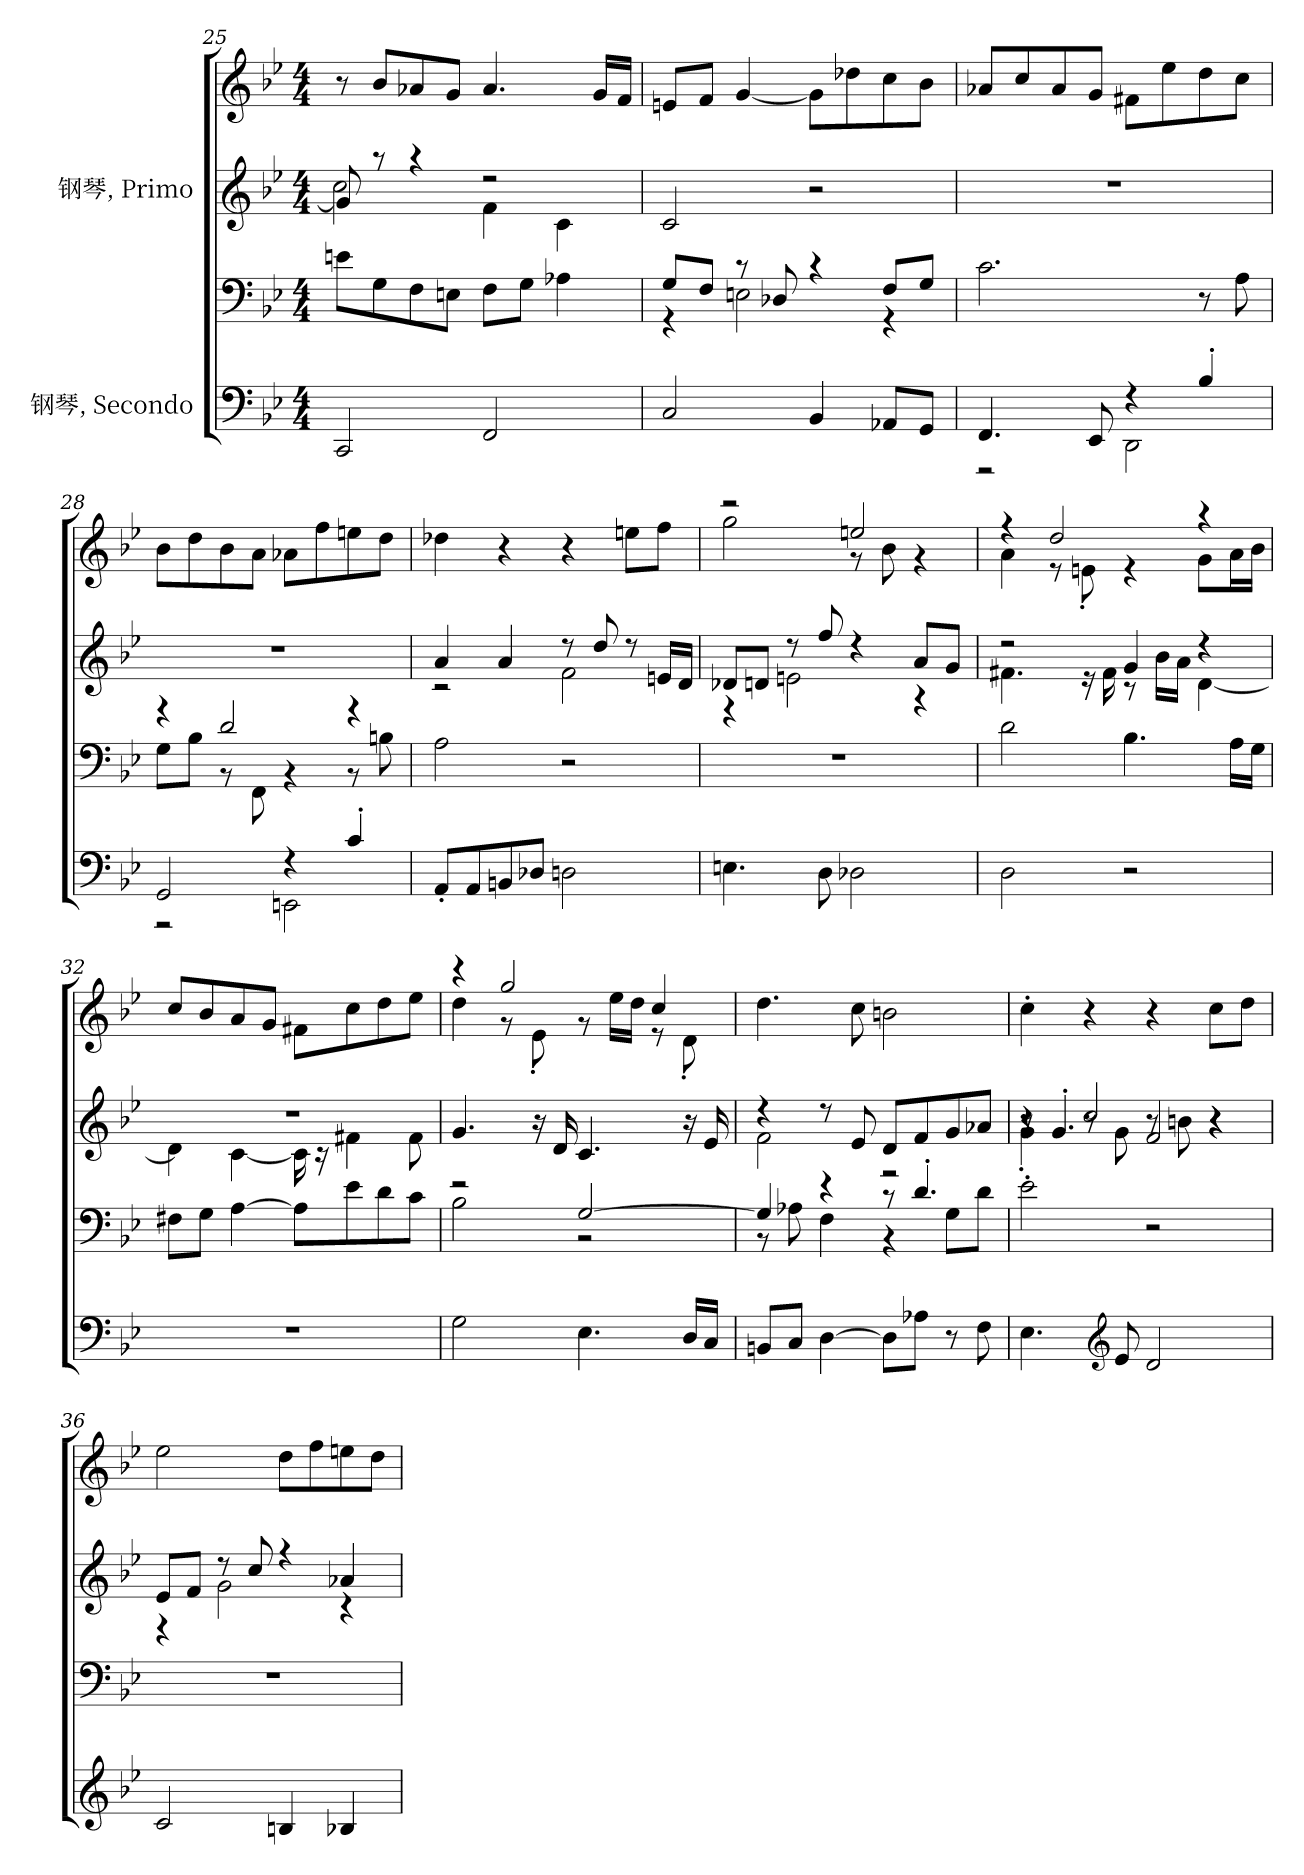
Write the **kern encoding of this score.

**kern	**kern	**kern	**kern
*part2	*part2	*part1	*part1
*staff4	*staff3	*staff2	*staff1
*I"钢琴, Secondo	*	*I"钢琴, Primo	*
*clefF4	*clefF4	*clefG2	*clefG2
*k[b-e-]	*k[b-e-]	*k[b-e-]	*k[b-e-]
*M4/4	*M4/4	*M4/4	*M4/4
=25	=25	=25	=25
*	*	*^	*
2CC/	8en\L	8g/]	2cc\	8r
.	8G\	8r	.	8b-/L
.	8F\	4r	.	8a-X/
.	8En\J	.	.	8g/J
2FF/	8F\L	2r	4f\	4.a-/
.	8G\J	.	.	.
.	4A-X\	.	4c\	.
.	.	.	.	16g/LL
.	.	.	.	16f/JJ
*	*	*v	*v	*
!!LO:LB:g=z
=26	=26	=26	=26
*	*^	*	*
2C/	8G/L	4r	2c/	8en/L
.	8F/J	.	.	8f/J
.	8r	2En\	.	[4g/
.	8D-X/	.	.	.
4BB-/	4r	.	2r	8g\L]
.	.	.	.	8dd-X\
8AA-X/L	8F/L	4r	.	8cc\
8GG/J	8G/J	.	.	8b-\J
*	*v	*v	*	*
=27	=27	=27	=27
*^	*	*	*
4.FF/	2r	2.c\	1r	8a-X/L
.	.	.	.	8cc/
.	.	.	.	8a-/
8EE-/	.	.	.	8g/J
4r	2DD\	.	.	8f#X\L
.	.	.	.	8ee-\
4B-'/	.	8r	.	8dd\
.	.	8A\	.	8cc\J
=28	=28	=28	=28	=28
*	*	*^	*	*
2GG/	2r	4r	8G\L	1r	8b-\L
.	.	.	8B-\J	.	8dd\
.	.	2d/	8r	.	8b-\
.	.	.	8FF\	.	8a\J
4r	2EEn\	.	4r	.	8a-X\L
.	.	.	.	.	8ff\
4c'/	.	4r	8r	.	8een\
.	.	.	8Bn\	.	8dd\J
*v	*v	*	*	*	*
*	*v	*v	*	*
!!LO:LB:g=z
=29	=29	=29	=29
*	*	*^	*
8AA'/L	2A\	4a/	2r	4dd-X\
8AA/	.	.	.	.
8BBn/	.	4a/	.	4r
8D-X/J	.	.	.	.
2Dn\	2r	8r	2f\	4r
.	.	8dd/	.	.
.	.	8r	.	8een\L
.	.	16en/LL	.	8ff\J
.	.	16d/JJ	.	.
=30	=30	=30	=30	=30
*	*	*	*	*^
4.En\	1r	8d-X/L	4r	2r	2gg\
.	.	8dn/J	.	.	.
.	.	8r	2en\	.	.
8D\	.	8ff/	.	.	.
2D-X\	.	4r	.	2een/	8r
.	.	.	.	.	8b-\
.	.	8a/L	4r	.	4r
.	.	8g/J	.	.	.
=31	=31	=31	=31	=31	=31
2D\	2d\	2r	4.f#X\	4r	4a\
.	.	.	.	2dd/	8r
.	.	.	16r	.	8en'\
.	.	.	16f#\	.	.
2r	4.B-\	4g/	8r	.	4r
.	.	.	16b-\LL	.	.
.	.	.	16a\JJ	.	.
.	.	4r	[4d\	4r	8g\L
.	16A\LL	.	.	.	16a\L
.	16G\JJ	.	.	.	16b-\JJ
*	*	*	*	*v	*v
!!LO:PB:g=z
=32	=32	=32	=32	=32
1r	8F#X\L	1r	4d\]	8cc/L
.	8G\J	.	.	8b-/
.	[4A\	.	[4c\	8a/
.	.	.	.	8g/J
.	8A\L]	.	16c\]	8f#X\L
.	.	.	16r	.
.	8e-\	.	4f#X\	8cc\
.	8d\	.	.	8dd\
.	8c\J	.	8f#\	8ee-\J
*	*	*v	*v	*
=33	=33	=33	=33
*	*^	*	*^
2G\	2r	2B-\	4.g/	4r	4dd\
.	.	.	.	2gg/	8r
.	.	.	16r	.	8e-'\
.	.	.	16d/	.	.
4.E-\	[2G/	2r	4.c/	.	8r
.	.	.	.	.	16ee-\LL
.	.	.	.	.	16dd\JJ
.	.	.	.	4cc/	8r
16D/LL	.	.	16r	.	8d'\
16C/JJ	.	.	16e-/	.	.
*	*	*	*	*v	*v
=34	=34	=34	=34	=34
*	*	*	*^	*
8BBn/L	4G/]	8r	4r	2f\	4.dd\
8C/J	.	8A-X\	.	.	.
[4D\	4r	4F\	8r	.	.
.	.	.	8e-/	.	8cc\
8D\L]	8r	4r	8d/L	2r	2bn\
8A-X\J	4.d'/	.	8f/	.	.
8r	.	8G\L	8g/	.	.
8F\	.	8d\J	8a-X/J	.	.
*	*v	*v	*	*	*
!!LO:LB:g=z
=35	=35	=35	=35	=35
*	*	*	*^	*
4.E-\	2e-'\	4r	4g'\	8r	4cc'\
.	.	.	.	4.g'/	.
.	.	2cc/	8r	.	4r
*clefG2	*	*	*	*	*
8e-/	.	.	8g\	.	.
2d/	2r	.	8r	2f/	4r
.	.	.	8bn\	.	.
.	.	4r	4r	.	8cc\L
.	.	.	.	.	8dd\J
*	*	*	*v	*v	*
=36	=36	=36	=36	=36
2c/	1r	8e-/L	4r	2ee-\
.	.	8f/J	.	.
.	.	8r	2g\	.
.	.	8cc/	.	.
4Bn/	.	4r	.	8dd\L
.	.	.	.	8ff\
4B-X/	.	4a-X/	4r	8een\
.	.	.	.	8dd\J
*	*	*v	*v	*
=	=	=	=
*-	*-	*-	*-
